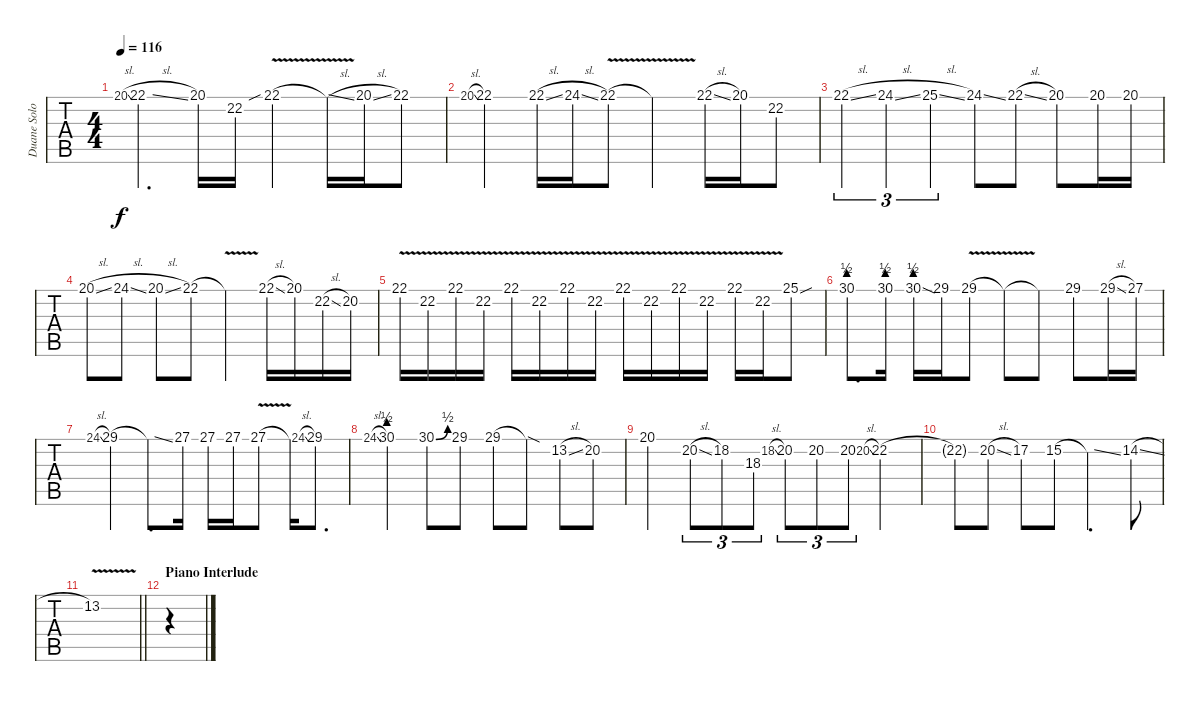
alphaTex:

\track ("Duane Solo (Tr. 4A)" "Duane Solo") {instrument overdrivenguitar}
\staff {tabs}
\tuning (E4 B3 G3 D3 A2 E2) {hide}
\ts (4 4)
\tempo 116
\clef g2
\ks c
20.1{sl}.8{gr onbeat dy f} 22.1{sl}.4{d} 20.1.16 22.2.16 22.1{v sib}.4 22.1{sl t}.16 20.1{sl}.16 22.1.8 |
20.1{sl}.8{gr onbeat} 22.1.4 22.1{sl}.16 24.1{sl}.16 22.1{v}.8 22.1{t}.4 22.1{sl}.16 20.1.16 22.2.8 |
22.1{sl}.4{tu (3 2)} 24.1{sl}.4{tu (3 2)} 25.1{sl}.4{tu (3 2)} 24.1{ss}.8 22.1{sl}.8 20.1.8 20.1.16 20.1.16 |
20.1{sl}.8 24.1{sl}.8 20.1{sl}.8 22.1.8 22.1{v t}.4 22.1{sl}.16 20.1.16 22.2{sl}.16 20.2.16 |
22.1{v}.16 22.2{v}.16 22.1{v}.16 22.2{v}.16 22.1{v}.16 22.2{v}.16 22.1{v}.16 22.2{v}.16 22.1{v}.16 22.2{v}.16 22.1{v}.16 22.2{v}.16 22.1{v}.16 22.2{v}.16 25.1{sou}.8 |
30.1{be (prebend 0 2 60 2)}.8{d} 30.1{be (prebend 0 2 60 2)}.16 30.1{be (prebend 0 2 60 2) sod}.16 29.1.16 29.1{v}.8 29.1{t}.8 29.1{t}.8 29.1.8 29.1{sl}.16 27.1.16 |
24.1{sl}.8{gr onbeat} 29.1.4 29.1{ss t}.8{d} 27.1.16 27.1.16 27.1.16 27.1{v}.8 27.1{t}.16 24.1{sl}.8{gr onbeat} 29.1.8{d} |
24.1{sl}.8{gr onbeat} 30.1{be (prebend 0 2 60 2)}.4 30.1{be (bend 0 0 60 2)}.8 29.1.8 29.1.8 29.1{sod t}.8 13.2{sl}.8 20.2.8 |
20.1.4 20.2{sl}.8{tu (3 2)} 18.2.8{tu (3 2)} 18.3.8{tu (3 2)} 18.2{sl}.8{gr onbeat} 20.2.8{tu (3 2)} 20.2.8{tu (3 2)} 20.2.8{tu (3 2)} 20.2{sl}.8{gr onbeat} 22.2.4 |
22.2{t}.8 20.2{sl}.8 17.2.8 15.2.8 15.2{ss t}.4{d} 14.2{sl}.8 |
\barLineRight lightlight
13.2{v}.1 |
\section ("" "Piano Interlude")
